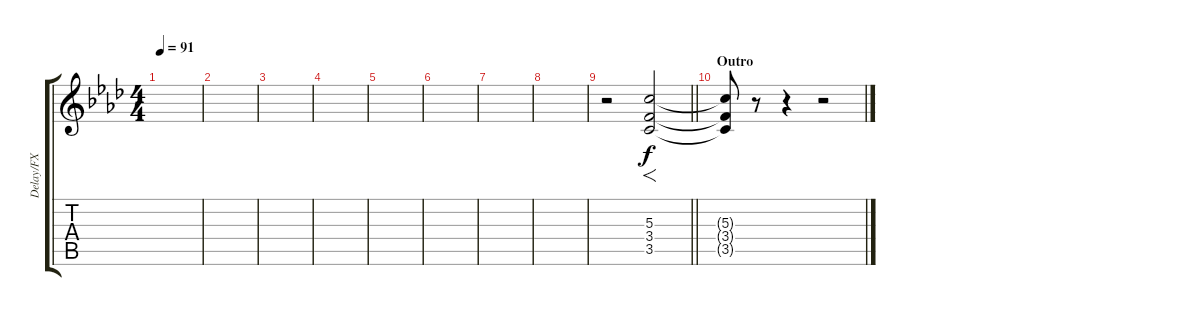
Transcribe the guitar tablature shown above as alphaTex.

\track ("Delay/FX" "Delay/FX") {instrument electricguitarjazz}
\staff {score tabs}
\tuning (E4 B3 G3 D3 A2 E2) {hide}
\ts (4 4)
\tempo 91
\clef g2
\ks fminor
|
|
|
|
|
|
|
|
\barLineRight lightlight
r.2{volume 13 instrument distortionguitar} (5.3 3.4 3.5).2{f} |
\section ("" "Outro")
(5.3{t} 3.4{t} 3.5{t}).8 r.8 r.4 r.2
